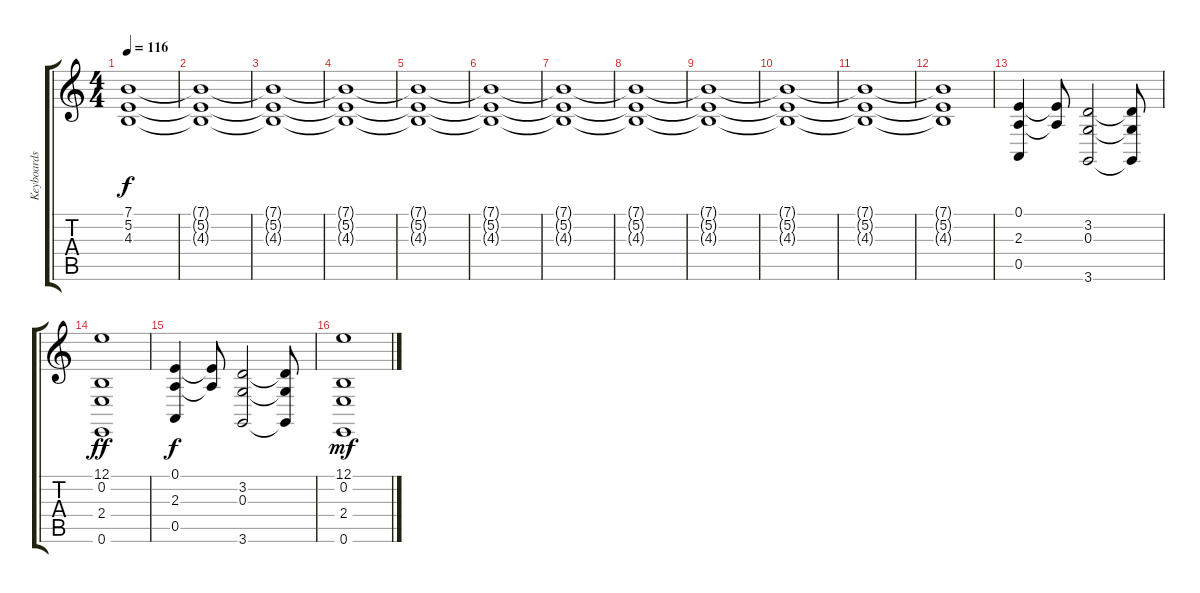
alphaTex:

\track ("Keyboards" "Keyboards") {instrument stringensemble1}
\staff {score tabs}
\tuning (E4 B3 G3 D3 A2 E2) {hide}
\ts (4 4)
\tempo 116
\clef g2
\ks c
(7.1 5.2 4.3).1{dy f instrument stringensemble1} |
(7.1{t} 5.2{t} 4.3{t}).1 |
(7.1{t} 5.2{t} 4.3{t}).1 |
(7.1{t} 5.2{t} 4.3{t}).1 |
(7.1{t} 5.2{t} 4.3{t}).1{volume 15} |
(7.1{t} 5.2{t} 4.3{t}).1 |
(7.1{t} 5.2{t} 4.3{t}).1 |
(7.1{t} 5.2{t} 4.3{t}).1 |
(7.1{t} 5.2{t} 4.3{t}).1{volume 15} |
(7.1{t} 5.2{t} 4.3{t}).1 |
(7.1{t} 5.2{t} 4.3{t}).1 |
(7.1{t} 5.2{t} 4.3{t}).1 |
(0.1 2.3 0.5).4{volume 13} (0.1{t} 2.3{t}).8 (3.2 0.3 3.6).2 (3.2{t} 0.3{t} 3.6{t}).8 |
(12.1 0.2 2.4 0.6).1{dy ff} |
(0.1 2.3 0.5).4{dy f} (0.1{t} 2.3{t}).8 (3.2 0.3 3.6).2 (3.2{t} 0.3{t} 3.6{t}).8 |
(12.1 0.2 2.4 0.6).1{dy mf}
